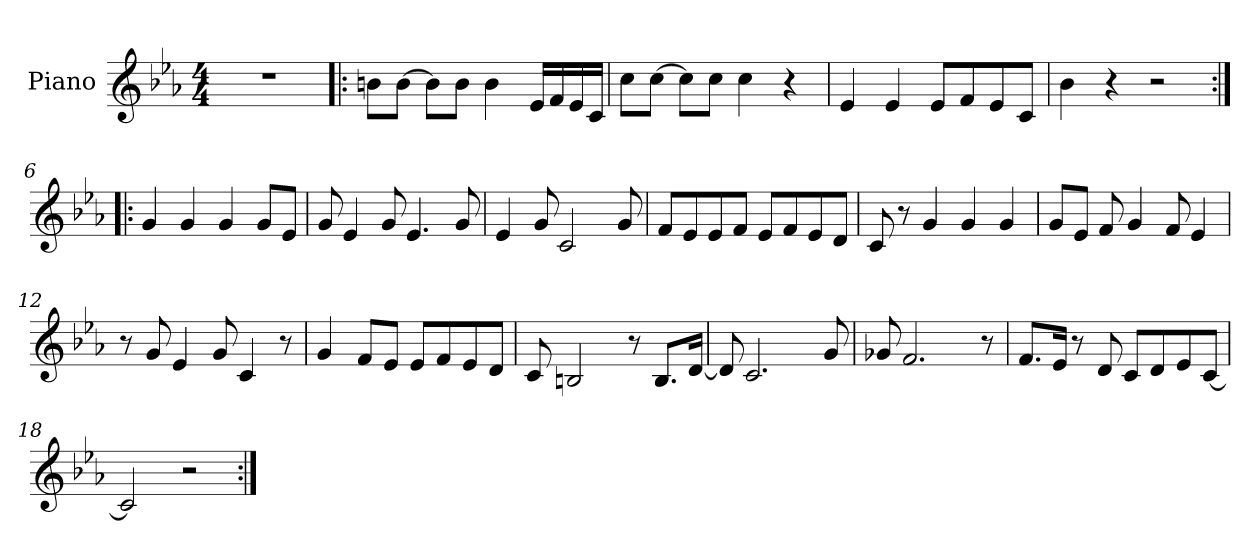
**kern
*part1
*staff1
*I"Piano
*I'Pno
*clefG2
*k[b-e-a-]
*E-:
*M4/4
=1
1r
=2!|:
8bn\L
[8b\J
8b\L]
8b\J
4b\
16e-/L
16f/
16e-/
16c/J
=3
8cc\L
[8cc\J
8cc\L]
8cc\J
4cc\
4r
=4
4e-/
4e-/
8e-/L
8f/
8e-/
8c/J
=5
4b-\
4r
2r
!!LO:LB:g=z
=6:|!|:
4g/
4g/
4g/
8g/L
8e-/J
=7
8g/
4e-/
8g/
4.e-/
8g/
=8
4e-/
8g/
2c/
8g/
=9
8f/L
8e-/
8e-/
8f/J
8e-/L
8f/
8e-/
8d/J
=10
8c/
8r
4g/
4g/
4g/
!!LO:LB:g=z
=11
8g/L
8e-/J
8f/
4g/
8f/
4e-/
=12
8r
8g/
4e-/
8g/
4c/
8r
=13
4g/
8f/L
8e-/J
8e-/L
8f/
8e-/
8d/J
=14
8c/
2Bn/
8r
8.B/L
[16d/J
=15
8d/]
2.c/
8g/
!!LO:LB:g=z
=16
8g-X/
2.f/
8r
=17
8.f/L
16e-/J
8r
8d/
8c/L
8d/
8e-/
[8c/J
=18
2c/]
2r
=:|!
*-
